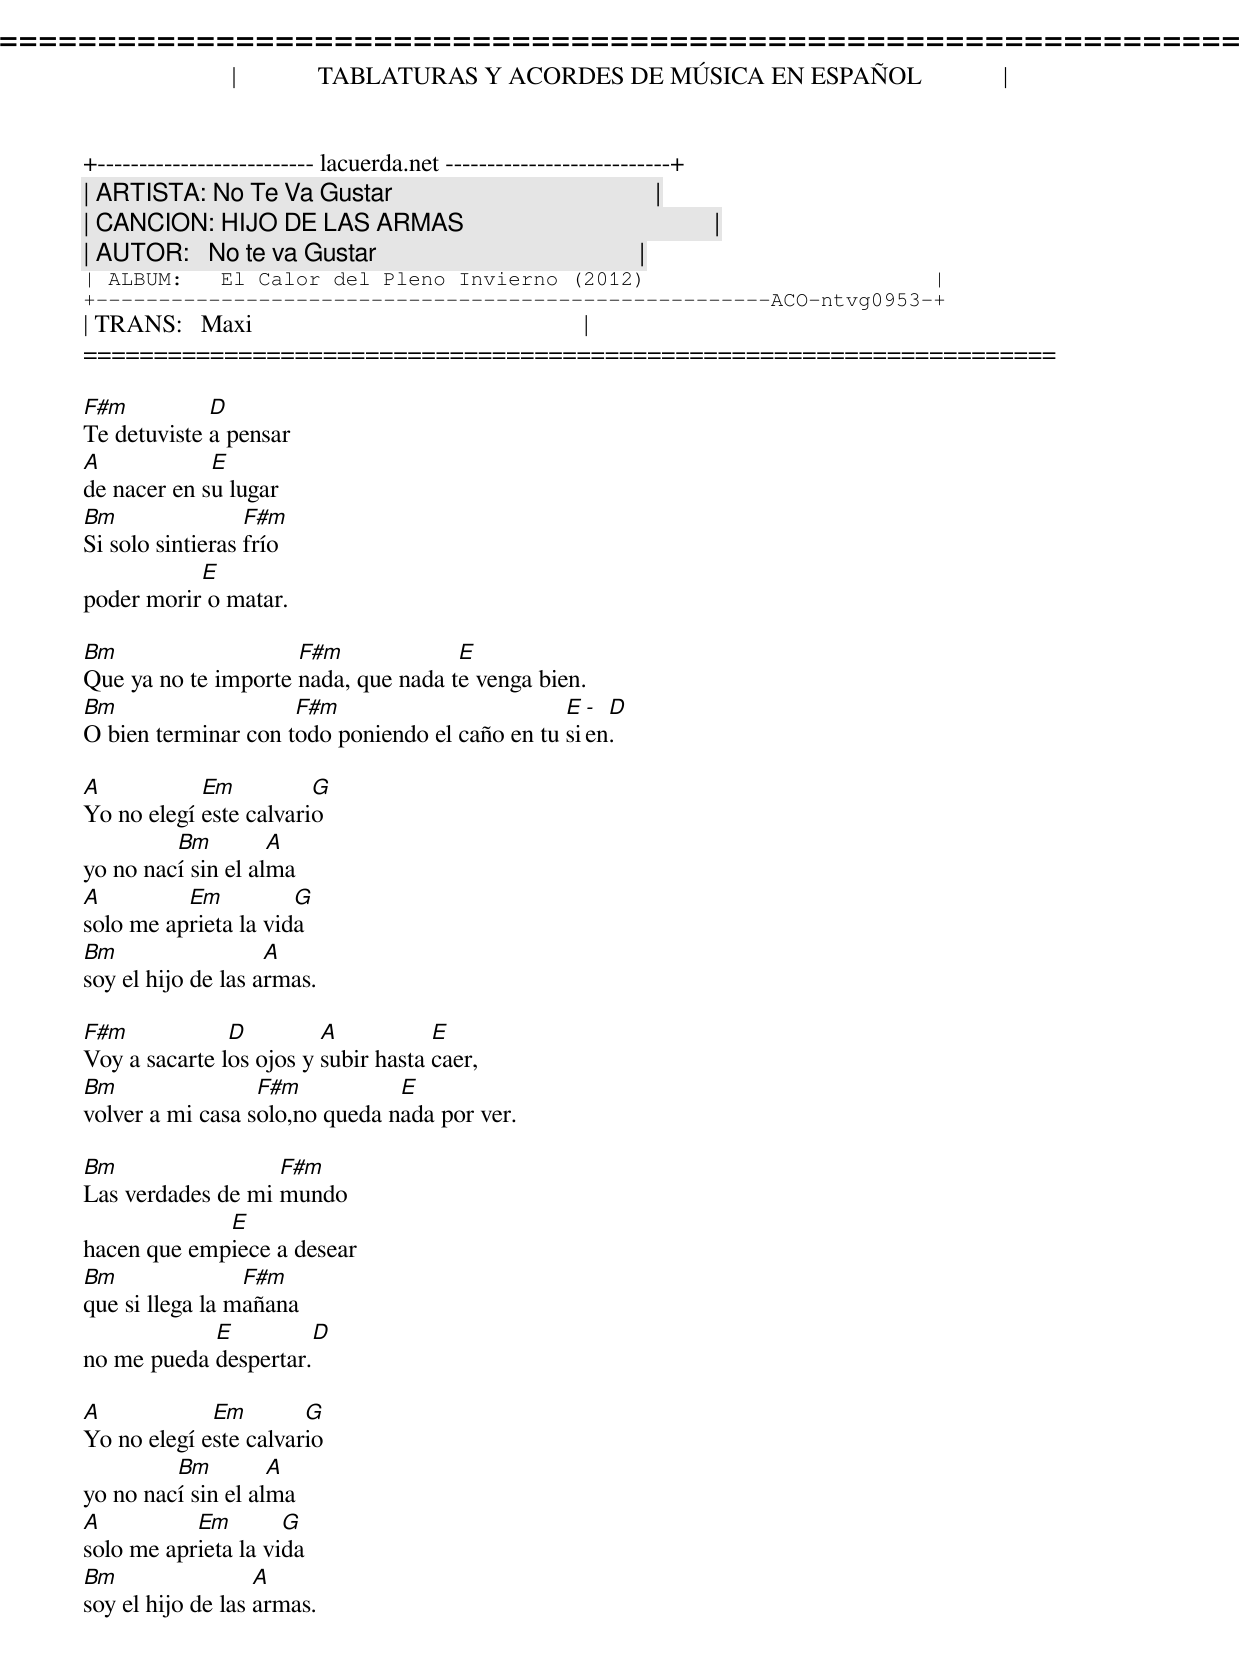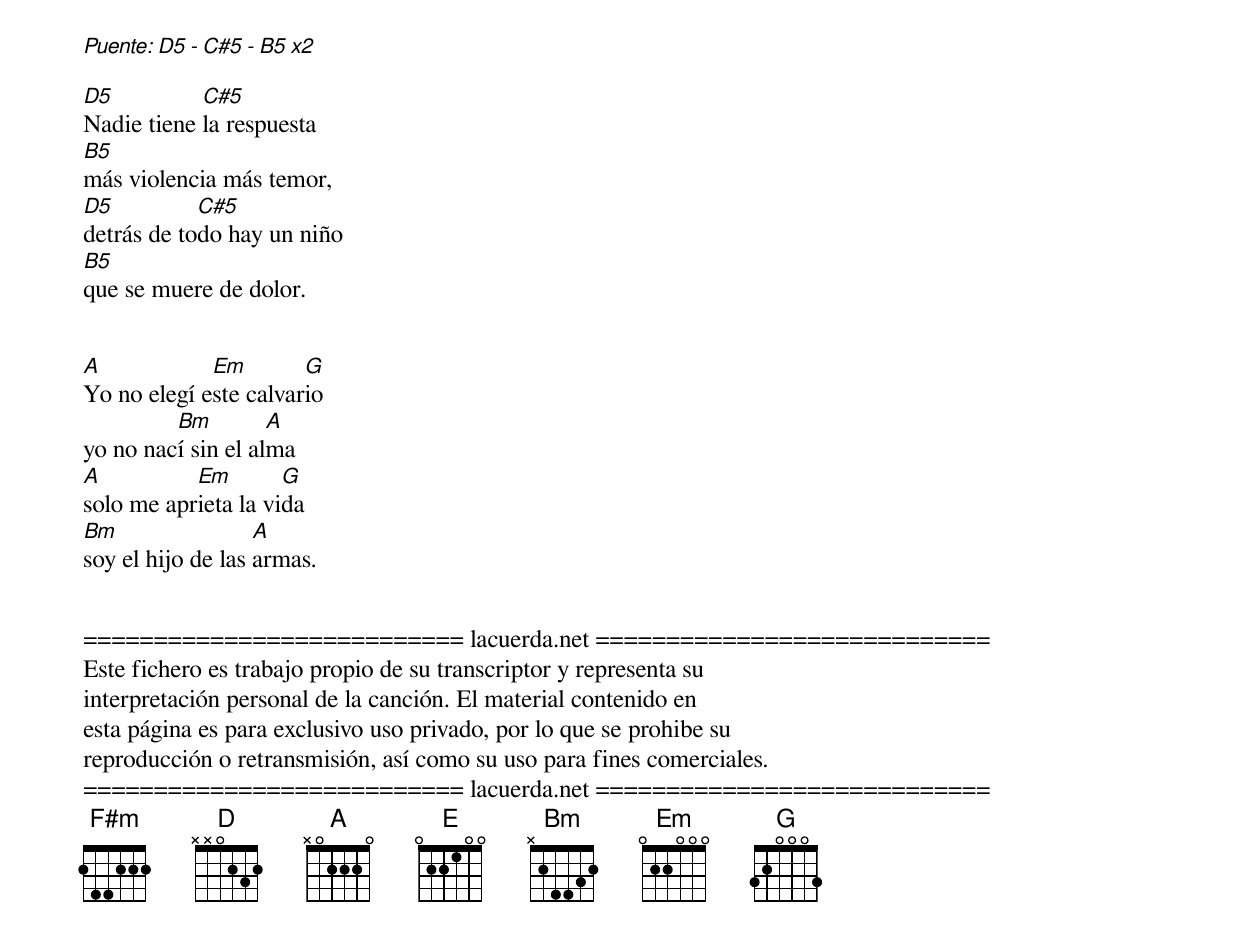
=====================================================================
|             TABLATURAS Y ACORDES DE MÚSICA EN ESPAÑOL             |
+-------------------------- lacuerda.net ---------------------------+
| ARTISTA: No Te Va Gustar                                          |
| CANCION: HIJO DE LAS ARMAS                                        |
| AUTOR:   No te va Gustar                                          |
| ALBUM:   El Calor del Pleno Invierno (2012)                       |
+------------------------------------------------------ACO-ntvg0953-+
| TRANS:   Maxi                                                     |
=====================================================================

F#m          D
Te detuviste a pensar
A            E
de nacer en su lugar
Bm                F#m
Si solo sintieras frío
           E
poder morir o matar.

Bm                   F#m             E
Que ya no te importe nada, que nada te venga bien.
Bm                   F#m                        E - D
O bien terminar con todo poniendo el caño en tu sien.

A           Em          G
Yo no elegí este calvario
         Bm         A
yo no nací sin el alma
A         Em          G
solo me aprieta la vida
Bm                  A
soy el hijo de las armas.

F#m            D         A           E
Voy a sacarte los ojos y subir hasta caer,
Bm                F#m           E
volver a mi casa solo,no queda nada por ver.

Bm                 F#m
Las verdades de mi mundo
             E
hacen que empiece a desear
Bm               F#m
que si llega la mañana
            E           D
no me pueda despertar.

A            Em        G
Yo no elegí este calvario
         Bm         A
yo no nací sin el alma
A          Em        G
solo me aprieta la vida
Bm                 A
soy el hijo de las armas.

Puente: D5 - C#5 - B5 x2

D5          C#5
Nadie tiene la respuesta
B5
más violencia más temor,
D5          C#5
detrás de todo hay un niño
B5
que se muere de dolor.


A            Em        G
Yo no elegí este calvario
         Bm         A
yo no nací sin el alma
A          Em        G
solo me aprieta la vida
Bm                 A
soy el hijo de las armas.


=========================== lacuerda.net ============================
Este fichero es trabajo propio de su transcriptor y representa su
interpretación personal de la canción. El material contenido en
esta página es para exclusivo uso privado, por lo que se prohibe su
reproducción o retransmisión, así como su uso para fines comerciales.
=========================== lacuerda.net ============================
